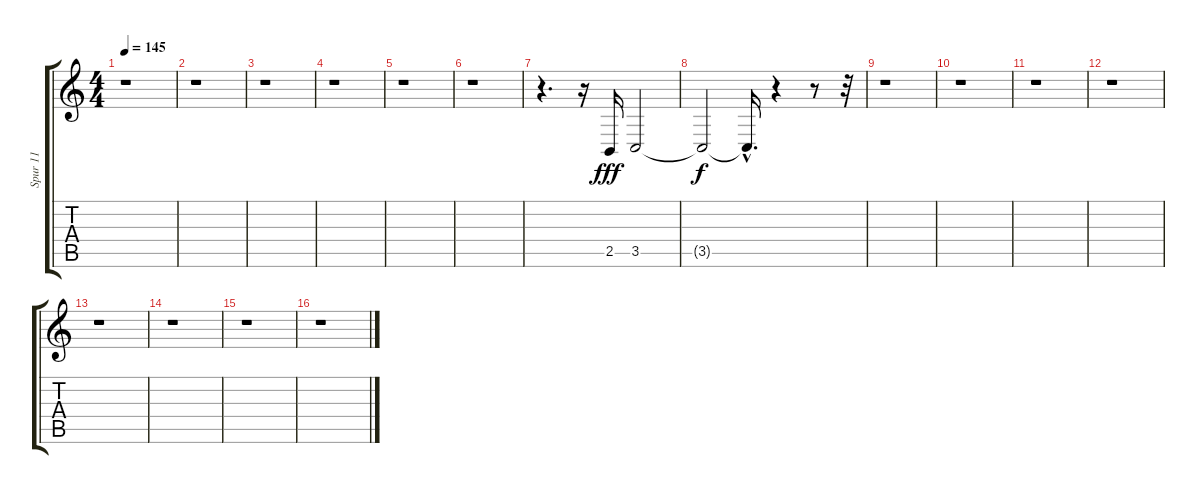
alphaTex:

\track ("Spur 11" "Spur 11") {instrument gunshot}
\staff {score tabs}
\tuning (E4 B3 G3 D3 A2 E2) {hide}
\ts (4 4)
\tempo 145
\clef g2
\ks c
r.1{dy fff} |
r.1 |
r.1 |
r.1 |
r.1 |
r.1 |
r.4{d} r.16 2.5.16 3.5.2 |
3.5{t}.2{dy f} 3.5{hac t}.16{d} r.4 r.8 r.32 |
r.1 |
r.1 |
r.1 |
r.1 |
r.1 |
r.1 |
r.1 |
r.1
